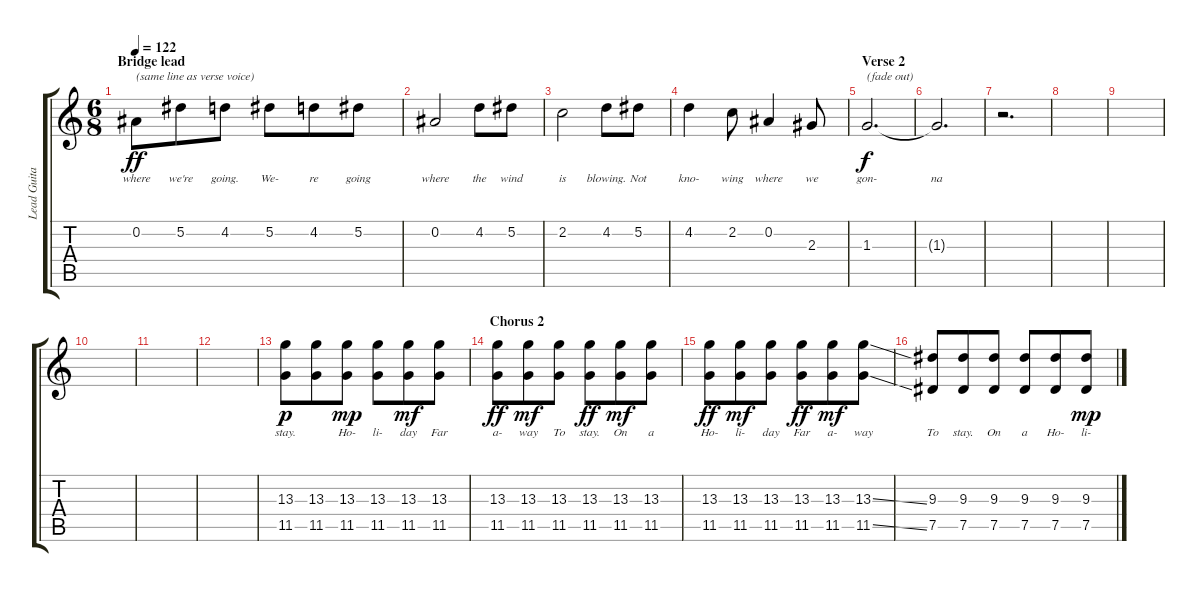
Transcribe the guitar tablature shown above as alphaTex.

\track ("Lead Guitar" "Lead Guita") {instrument distortionguitar}
\staff {score tabs}
\tuning (Eb4 Bb3 Gb3 Db3 Ab2 Eb2) {hide}
\ts (6 8)
\section ("" "Bridge lead")
\tempo 122
\clef g2
\ks c
0.2.8{txt "(same line as verse voice)" lyrics (0 "where") lyrics (1 "") lyrics (2 "") lyrics (3 "") lyrics (4 "") dy ff} 5.2.8{lyrics (0 "we're") lyrics (1 "") lyrics (2 "") lyrics (3 "") lyrics (4 "")} 4.2.8{lyrics (0 "going.") lyrics (1 "") lyrics (2 "") lyrics (3 "") lyrics (4 "")} 5.2.8{lyrics (0 "We-") lyrics (1 "") lyrics (2 "") lyrics (3 "") lyrics (4 "")} 4.2.8{lyrics (0 "re") lyrics (1 "") lyrics (2 "") lyrics (3 "") lyrics (4 "")} 5.2.8{lyrics (0 "going") lyrics (1 "") lyrics (2 "") lyrics (3 "") lyrics (4 "")} |
0.2.2{lyrics (0 "where") lyrics (1 "") lyrics (2 "") lyrics (3 "") lyrics (4 "")} 4.2.8{lyrics (0 "the") lyrics (1 "") lyrics (2 "") lyrics (3 "") lyrics (4 "")} 5.2.8{lyrics (0 "wind") lyrics (1 "") lyrics (2 "") lyrics (3 "") lyrics (4 "")} |
2.2.2{lyrics (0 "is") lyrics (1 "") lyrics (2 "") lyrics (3 "") lyrics (4 "")} 4.2.8{lyrics (0 "blowing.") lyrics (1 "") lyrics (2 "") lyrics (3 "") lyrics (4 "")} 5.2.8{lyrics (0 "Not") lyrics (1 "") lyrics (2 "") lyrics (3 "") lyrics (4 "")} |
4.2.4{lyrics (0 "kno-") lyrics (1 "") lyrics (2 "") lyrics (3 "") lyrics (4 "")} 2.2.8{lyrics (0 "wing") lyrics (1 "") lyrics (2 "") lyrics (3 "") lyrics (4 "")} 0.2.4{lyrics (0 "where") lyrics (1 "") lyrics (2 "") lyrics (3 "") lyrics (4 "")} 2.3.8{lyrics (0 "we") lyrics (1 "") lyrics (2 "") lyrics (3 "") lyrics (4 "")} |
\section ("" "Verse 2")
1.3.2{d txt "(fade out)" lyrics (0 "gon-") lyrics (1 "") lyrics (2 "") lyrics (3 "") lyrics (4 "") dy f volume 0} |
1.3{t}.2{d lyrics (0 "na") lyrics (1 "") lyrics (2 "") lyrics (3 "") lyrics (4 "")} |
r.2{d volume 13} |
|
|
|
|
|
(13.3 11.5).8{lyrics (0 "stay.") lyrics (1 "") lyrics (2 "") lyrics (3 "") lyrics (4 "") dy p} (13.3 11.5).8{lyrics (0 "") lyrics (1 "") lyrics (2 "") lyrics (3 "") lyrics (4 "")} (13.3 11.5).8{lyrics (0 "Ho-") lyrics (1 "") lyrics (2 "") lyrics (3 "") lyrics (4 "") dy mp} (13.3 11.5).8{lyrics (0 "li-") lyrics (1 "") lyrics (2 "") lyrics (3 "") lyrics (4 "")} (13.3 11.5).8{lyrics (0 "day") lyrics (1 "") lyrics (2 "") lyrics (3 "") lyrics (4 "") dy mf} (13.3 11.5).8{lyrics (0 "Far") lyrics (1 "") lyrics (2 "") lyrics (3 "") lyrics (4 "")} |
\section ("" "Chorus 2")
(13.3 11.5).8{lyrics (0 "a-") lyrics (1 "") lyrics (2 "") lyrics (3 "") lyrics (4 "") dy ff} (13.3 11.5).8{lyrics (0 "way") lyrics (1 "") lyrics (2 "") lyrics (3 "") lyrics (4 "") dy mf} (13.3 11.5).8{lyrics (0 "To") lyrics (1 "") lyrics (2 "") lyrics (3 "") lyrics (4 "")} (13.3 11.5).8{lyrics (0 "stay.") lyrics (1 "") lyrics (2 "") lyrics (3 "") lyrics (4 "") dy ff} (13.3 11.5).8{lyrics (0 "On") lyrics (1 "") lyrics (2 "") lyrics (3 "") lyrics (4 "") dy mf} (13.3 11.5).8{lyrics (0 "a") lyrics (1 "") lyrics (2 "") lyrics (3 "") lyrics (4 "")} |
(13.3 11.5).8{lyrics (0 "Ho-") lyrics (1 "") lyrics (2 "") lyrics (3 "") lyrics (4 "") dy ff} (13.3 11.5).8{lyrics (0 "li-") lyrics (1 "") lyrics (2 "") lyrics (3 "") lyrics (4 "") dy mf} (13.3 11.5).8{lyrics (0 "day") lyrics (1 "") lyrics (2 "") lyrics (3 "") lyrics (4 "")} (13.3 11.5).8{lyrics (0 "Far") lyrics (1 "") lyrics (2 "") lyrics (3 "") lyrics (4 "") dy ff} (13.3 11.5).8{lyrics (0 "a-") lyrics (1 "") lyrics (2 "") lyrics (3 "") lyrics (4 "") dy mf} (13.3{ss} 11.5{ss}).8{lyrics (0 "way") lyrics (1 "") lyrics (2 "") lyrics (3 "") lyrics (4 "")} |
(9.3 7.5).8{lyrics (0 "To") lyrics (1 "") lyrics (2 "") lyrics (3 "") lyrics (4 "")} (9.3 7.5).8{lyrics (0 "stay.") lyrics (1 "") lyrics (2 "") lyrics (3 "") lyrics (4 "")} (9.3 7.5).8{lyrics (0 "On") lyrics (1 "") lyrics (2 "") lyrics (3 "") lyrics (4 "")} (9.3 7.5).8{lyrics (0 "a") lyrics (1 "") lyrics (2 "") lyrics (3 "") lyrics (4 "")} (9.3 7.5).8{lyrics (0 "Ho-") lyrics (1 "") lyrics (2 "") lyrics (3 "") lyrics (4 "")} (9.3 7.5).8{lyrics (0 "li-") lyrics (1 "") lyrics (2 "") lyrics (3 "") lyrics (4 "") dy mp}
